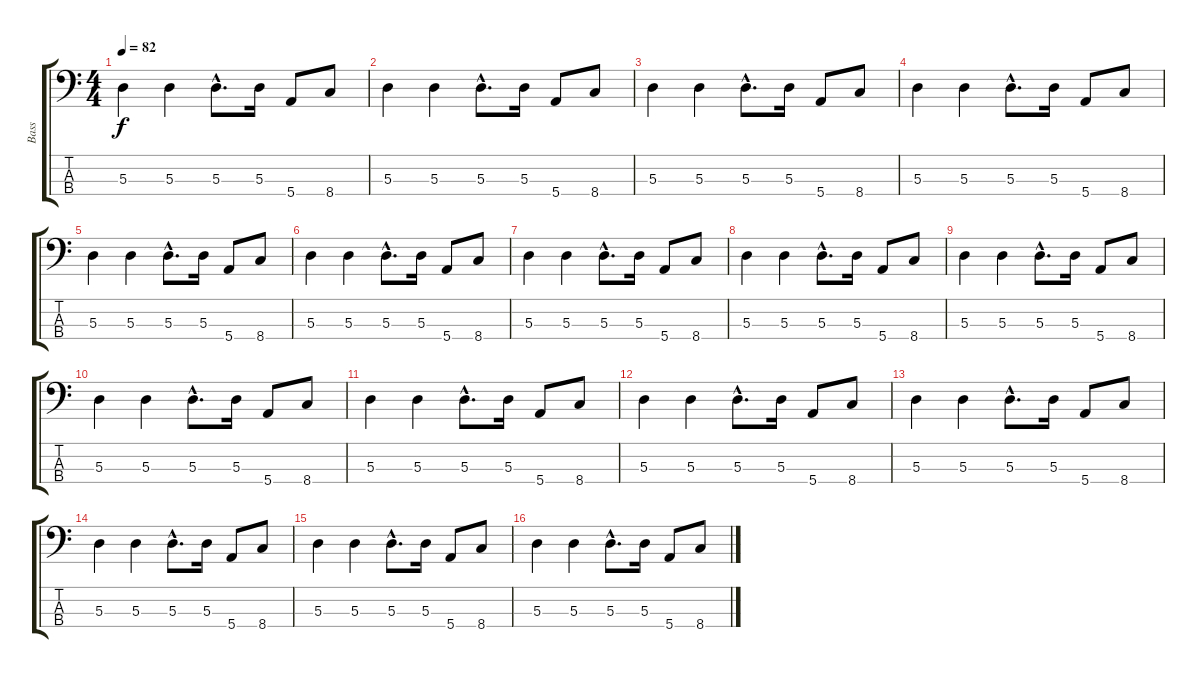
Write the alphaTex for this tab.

\track ("Bass" "Bass") {instrument slapbass2}
\staff {score tabs}
\tuning (G2 D2 A1 E1) {hide}
\ts (4 4)
\tempo 82
\clef f4
\ks c
5.3.4{dy f} 5.3.4 5.3{hac}.8{d} 5.3.16 5.4.8 8.4.8 |
5.3.4 5.3.4 5.3{hac}.8{d} 5.3.16 5.4.8 8.4.8 |
5.3.4 5.3.4 5.3{hac}.8{d} 5.3.16 5.4.8 8.4.8 |
5.3.4 5.3.4 5.3{hac}.8{d} 5.3.16 5.4.8 8.4.8 |
5.3.4 5.3.4 5.3{hac}.8{d} 5.3.16 5.4.8 8.4.8 |
5.3.4 5.3.4 5.3{hac}.8{d} 5.3.16 5.4.8 8.4.8 |
5.3.4 5.3.4 5.3{hac}.8{d} 5.3.16 5.4.8 8.4.8 |
5.3.4 5.3.4 5.3{hac}.8{d} 5.3.16 5.4.8 8.4.8 |
5.3.4 5.3.4 5.3{hac}.8{d} 5.3.16 5.4.8 8.4.8 |
5.3.4 5.3.4 5.3{hac}.8{d} 5.3.16 5.4.8 8.4.8 |
5.3.4 5.3.4 5.3{hac}.8{d} 5.3.16 5.4.8 8.4.8 |
5.3.4 5.3.4 5.3{hac}.8{d} 5.3.16 5.4.8 8.4.8 |
5.3.4 5.3.4 5.3{hac}.8{d} 5.3.16 5.4.8 8.4.8 |
5.3.4 5.3.4 5.3{hac}.8{d} 5.3.16 5.4.8 8.4.8 |
5.3.4 5.3.4 5.3{hac}.8{d} 5.3.16 5.4.8 8.4.8 |
5.3.4 5.3.4 5.3{hac}.8{d} 5.3.16 5.4.8 8.4.8
